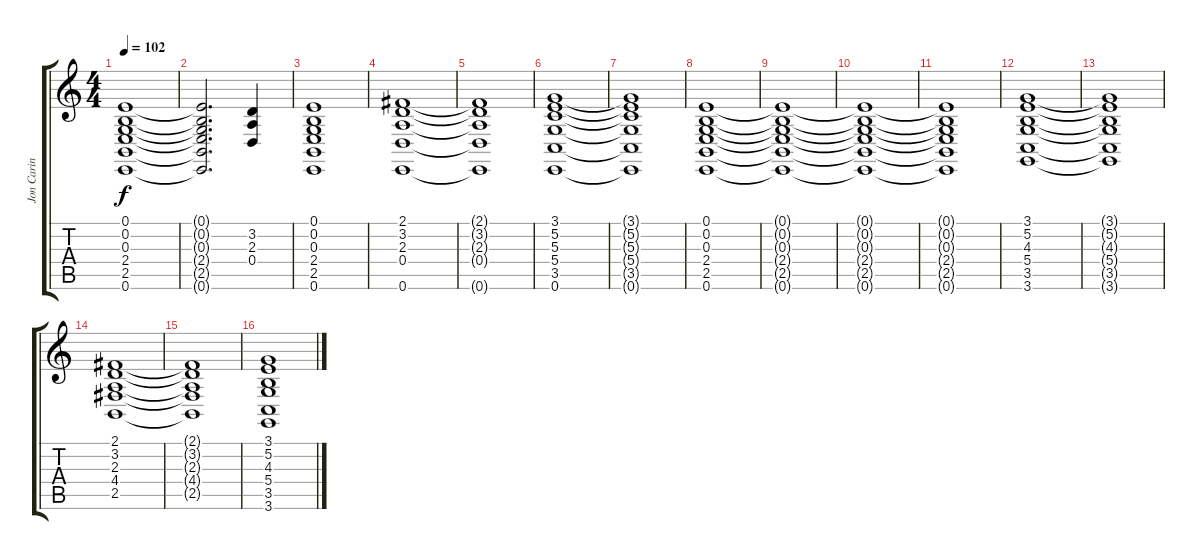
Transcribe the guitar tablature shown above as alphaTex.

\track ("Jon Carin" "Jon Carin") {instrument stringensemble1}
\staff {score tabs}
\tuning (E4 B3 G3 D3 A2 E2) {hide}
\ts (4 4)
\tempo 102
\clef g2
\ks c
(0.1 0.2 0.3 2.4 2.5 0.6).1{dy f} |
(0.1{t} 0.2{t} 0.3{t} 2.4{t} 2.5{t} 0.6{t}).2{d} (3.2 2.3 0.4).4 |
(0.1 0.2 0.3 2.4 2.5 0.6).1 |
(2.1 3.2 2.3 0.4 0.6).1 |
(2.1{t} 3.2{t} 2.3{t} 0.4{t} 0.6{t}).1 |
(3.1 5.2 5.3 5.4 3.5 0.6).1 |
(3.1{t} 5.2{t} 5.3{t} 5.4{t} 3.5{t} 0.6{t}).1 |
(0.1 0.2 0.3 2.4 2.5 0.6).1 |
(0.1{t} 0.2{t} 0.3{t} 2.4{t} 2.5{t} 0.6{t}).1 |
(0.1{t} 0.2{t} 0.3{t} 2.4{t} 2.5{t} 0.6{t}).1 |
(0.1{t} 0.2{t} 0.3{t} 2.4{t} 2.5{t} 0.6{t}).1 |
(3.1 5.2 4.3 5.4 3.5 3.6).1 |
(3.1{t} 5.2{t} 4.3{t} 5.4{t} 3.5{t} 3.6{t}).1 |
(2.1 3.2 2.3 4.4 2.5).1 |
(2.1{t} 3.2{t} 2.3{t} 4.4{t} 2.5{t}).1 |
(3.1 5.2 4.3 5.4 3.5 3.6).1
